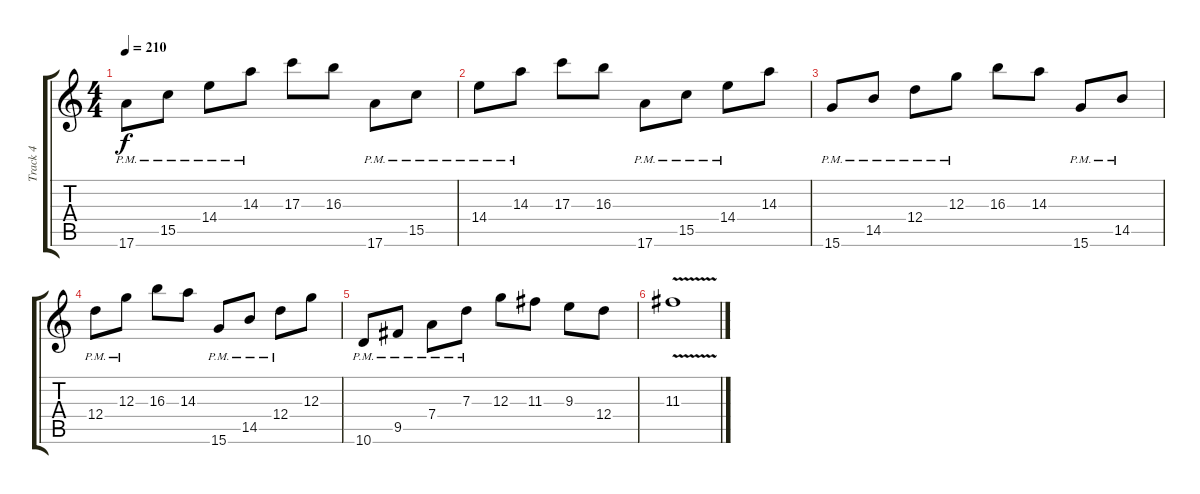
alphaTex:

\track ("Track 4" "Track 4") {instrument overdrivenguitar}
\staff {score tabs}
\tuning (E4 B3 G3 D3 A2 E2) {hide}
\ts (4 4)
\tempo 210
\clef g2
\ks c
17.6{pm}.8{dy f} 15.5{pm}.8 14.4{pm}.8 14.3{pm}.8 17.3.8 16.3.8 17.6{pm}.8 15.5{pm}.8 |
14.4{pm}.8 14.3{pm}.8 17.3.8 16.3.8 17.6{pm}.8 15.5{pm}.8 14.4{pm}.8 14.3.8 |
15.6{pm}.8 14.5{pm}.8 12.4{pm}.8 12.3{pm}.8 16.3.8 14.3.8 15.6{pm}.8 14.5{pm}.8 |
12.4{pm}.8 12.3{pm}.8 16.3.8 14.3.8 15.6{pm}.8 14.5{pm}.8 12.4{pm}.8 12.3.8 |
10.6{pm}.8 9.5{pm}.8 7.4{pm}.8 7.3{pm}.8 12.3.8 11.3.8 9.3.8 12.4.8 |
11.3{v}.1
